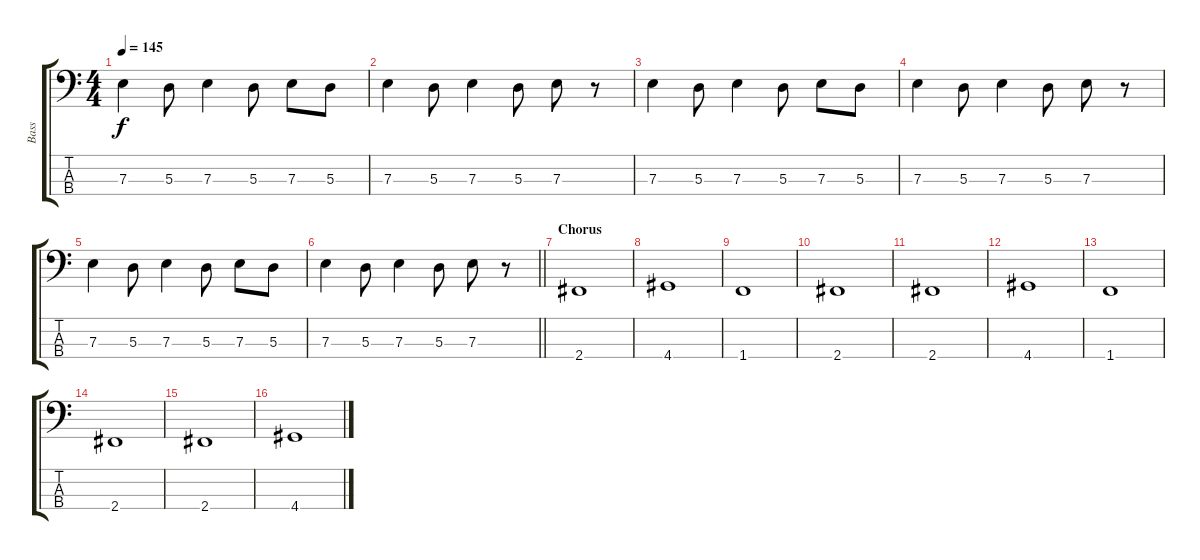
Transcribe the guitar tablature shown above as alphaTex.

\track ("Bass" "Bass") {instrument electricbassfinger}
\staff {score tabs}
\tuning (G2 D2 A1 E1) {hide}
\ts (4 4)
\tempo 145
\clef f4
\ks c
7.3.4{dy f} 5.3.8 7.3.4 5.3.8 7.3.8 5.3.8 |
7.3.4 5.3.8 7.3.4 5.3.8 7.3.8 r.8 |
7.3.4 5.3.8 7.3.4 5.3.8 7.3.8 5.3.8 |
7.3.4 5.3.8 7.3.4 5.3.8 7.3.8 r.8 |
7.3.4 5.3.8 7.3.4 5.3.8 7.3.8 5.3.8 |
\barLineRight lightlight
7.3.4 5.3.8 7.3.4 5.3.8 7.3.8 r.8 |
\section ("" "Chorus")
2.4.1 |
4.4.1 |
1.4.1 |
2.4.1 |
2.4.1 |
4.4.1 |
1.4.1 |
2.4.1 |
2.4.1 |
4.4.1
